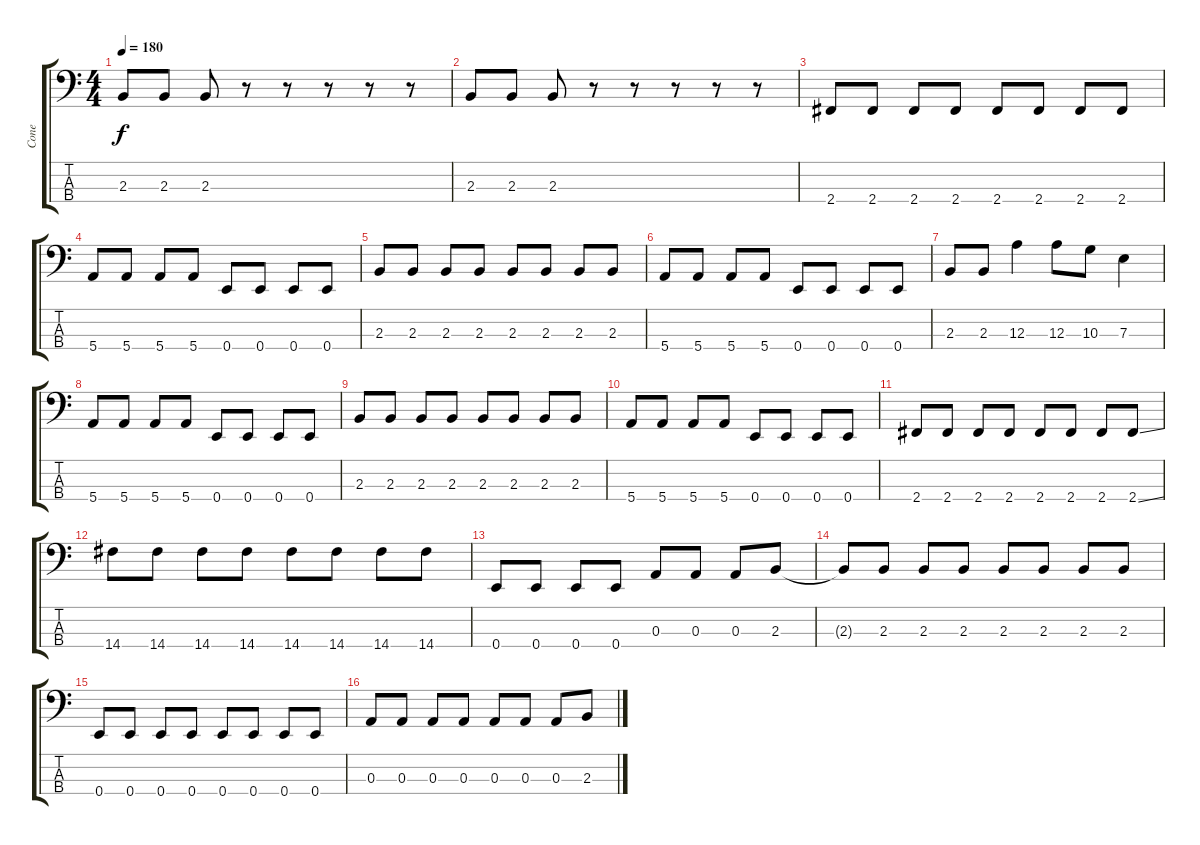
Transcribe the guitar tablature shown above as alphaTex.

\track ("Cone" "Cone") {instrument electricbasspick}
\staff {score tabs}
\tuning (G2 D2 A1 E1) {hide}
\ts (4 4)
\tempo 180
\clef f4
\ks c
2.3.8{dy f} 2.3.8 2.3.8 r.8 r.8 r.8 r.8 r.8 |
2.3.8 2.3.8 2.3.8 r.8 r.8 r.8 r.8 r.8 |
2.4.8 2.4.8 2.4.8 2.4.8 2.4.8 2.4.8 2.4.8 2.4.8 |
5.4.8 5.4.8 5.4.8 5.4.8 0.4.8 0.4.8 0.4.8 0.4.8 |
2.3.8 2.3.8 2.3.8 2.3.8 2.3.8 2.3.8 2.3.8 2.3.8 |
5.4.8 5.4.8 5.4.8 5.4.8 0.4.8 0.4.8 0.4.8 0.4.8 |
2.3.8 2.3.8 12.3.4 12.3.8 10.3.8 7.3.4 |
5.4.8 5.4.8 5.4.8 5.4.8 0.4.8 0.4.8 0.4.8 0.4.8 |
2.3.8 2.3.8 2.3.8 2.3.8 2.3.8 2.3.8 2.3.8 2.3.8 |
5.4.8 5.4.8 5.4.8 5.4.8 0.4.8 0.4.8 0.4.8 0.4.8 |
2.4.8 2.4.8 2.4.8 2.4.8 2.4.8 2.4.8 2.4.8 2.4{ss}.8 |
14.4.8 14.4.8 14.4.8 14.4.8 14.4.8 14.4.8 14.4.8 14.4.8 |
0.4.8 0.4.8 0.4.8 0.4.8 0.3.8 0.3.8 0.3.8 2.3.8 |
2.3{t}.8 2.3.8 2.3.8 2.3.8 2.3.8 2.3.8 2.3.8 2.3.8 |
0.4.8 0.4.8 0.4.8 0.4.8 0.4.8 0.4.8 0.4.8 0.4.8 |
0.3.8 0.3.8 0.3.8 0.3.8 0.3.8 0.3.8 0.3.8 2.3.8
